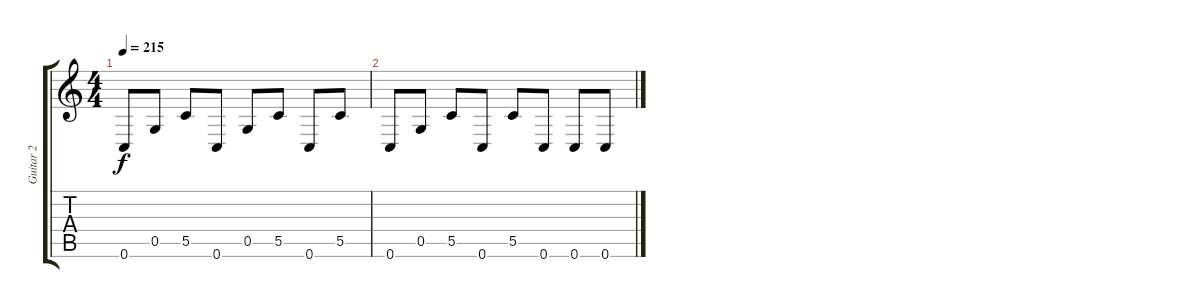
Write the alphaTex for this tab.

\track ("Guitar 2" "Guitar 2") {instrument distortionguitar}
\staff {score tabs}
\tuning (D4 A3 F3 C3 G2 C2) {hide}
\ts (4 4)
\tempo 215
\clef g2
\ks c
0.6.8{dy f} 0.5.8 5.5.8 0.6.8 0.5.8 5.5.8 0.6.8 5.5.8 |
0.6.8 0.5.8 5.5.8 0.6.8 5.5.8 0.6.8 0.6.8 0.6.8
